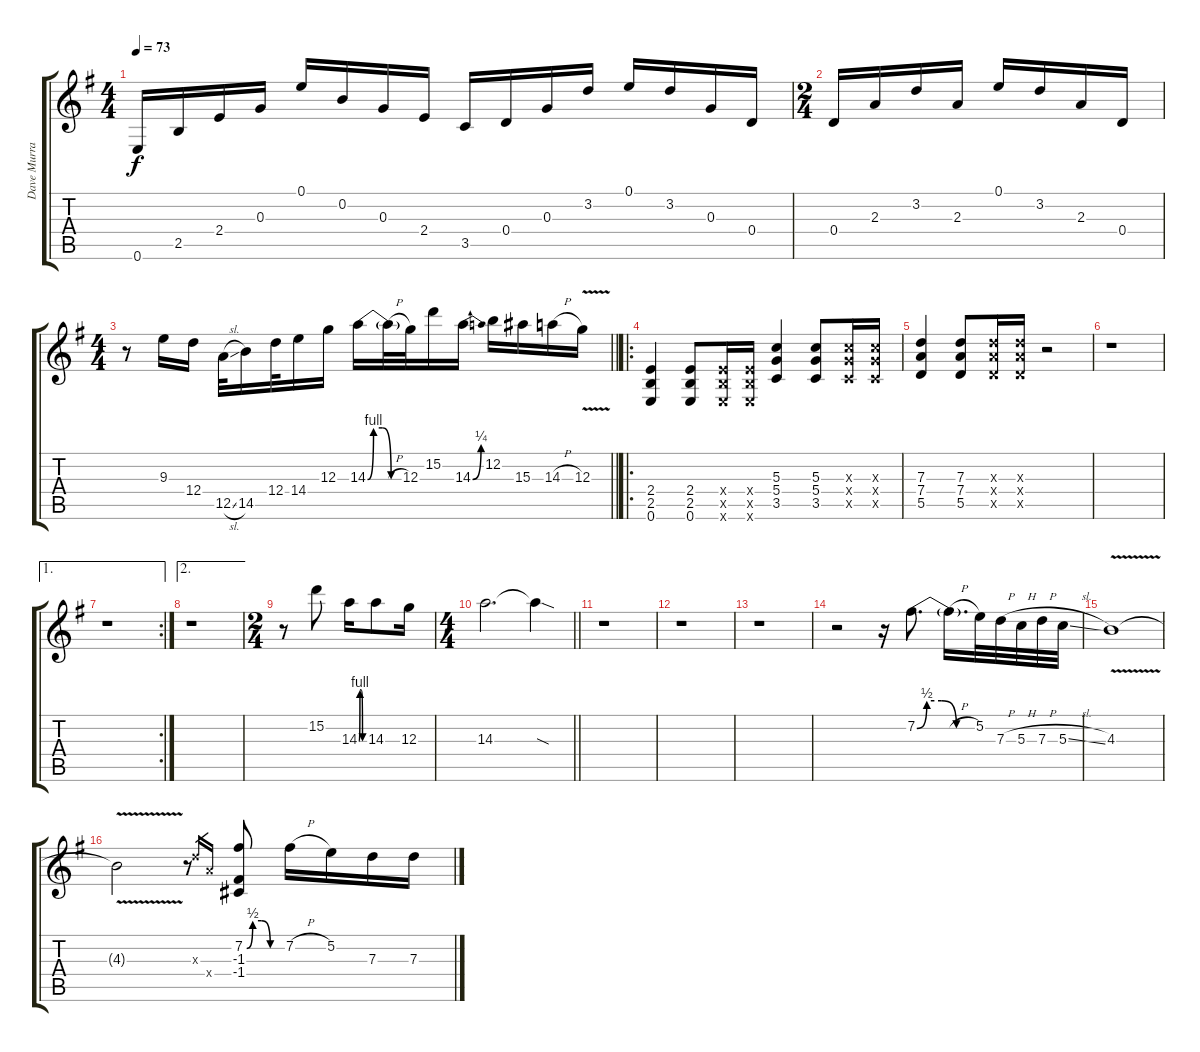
\track ("Dave Murray" "Dave Murra") {instrument distortionguitar}
\staff {score tabs}
\tuning (E4 B3 G3 D3 A2 E2) {hide}
\ts (4 4)
\tempo 73
\clef g2
\ks g
0.6.16{dy f} 2.5.16 2.4.16 0.3.16 0.1.16 0.2.16 0.3.16 2.4.16 3.5.16 0.4.16 0.3.16 3.2.16 0.1.16 3.2.16 0.3.16 0.4.16 |
\ts (2 4)
0.4.16 2.3.16 3.2.16 2.3.16 0.1.16 3.2.16 2.3.16 0.4.16 |
\ts (4 4)
\barLineRight lightlight
r.8 9.3.16{instrument overdrivenguitar} 12.4.16 12.5{sl}.32 14.5.16 12.4.32 14.4.16 12.3.16 14.3{be (custom 0 0 10 4 25 4 40 0 60 0)}.16 14.3{h t}.32 12.3.32 15.2.16 14.3{be (bend 0 0 60 1)}.16 12.2.16 15.3.16 14.3{h}.16 12.3{v}.16 |
\ro
(2.4 2.5 0.6).4{instrument distortionguitar} (2.4 2.5 0.6).8 (2.4{x} 2.5{x} 0.6{x}).16 (2.4{x} 2.5{x} 0.6{x}).16 (5.3 5.4 3.5).4 (5.3 5.4 3.5).8 (5.3{x} 5.4{x} 3.5{x}).16 (5.3{x} 5.4{x} 3.5{x}).16 |
(7.3 7.4 5.5).4 (7.3 7.4 5.5).8 (7.3{x} 7.4{x} 5.5{x}).16 (7.3{x} 7.4{x} 5.5{x}).16 r.2 |
r.1 |
\ae 1
\rc 2
r.1 |
\ae 2
r.1 |
\ts (2 4)
r.8 15.2.8{instrument overdrivenguitar} 14.3{be (custom 0 0 10 4 25 4 40 0 60 0)}.16 14.3.8 12.3.16 |
\ts (4 4)
\barLineRight lightlight
14.3.2{d} 14.3{sod t}.4 |
r.1 |
r.1 |
r.1 |
r.2 r.16 7.2{be (custom 0 0 10 2 25 2 40 0 60 0)}.8{d instrument overdrivenguitar} 7.2{h t}.16{d} 5.2.32 7.3{h}.32 5.3{h}.32 7.3{h}.32 5.3{sl}.32 |
4.3{v}.1 |
4.3{v t}.2 r.8 7.3{x}.16{gr} 7.4{x}.16{gr} (7.2{be (custom 0 0 10 2 25 2 40 0 60 0)} -1.3 -1.4).8 7.2{h}.16 5.2.16 7.3.16 7.3.16
